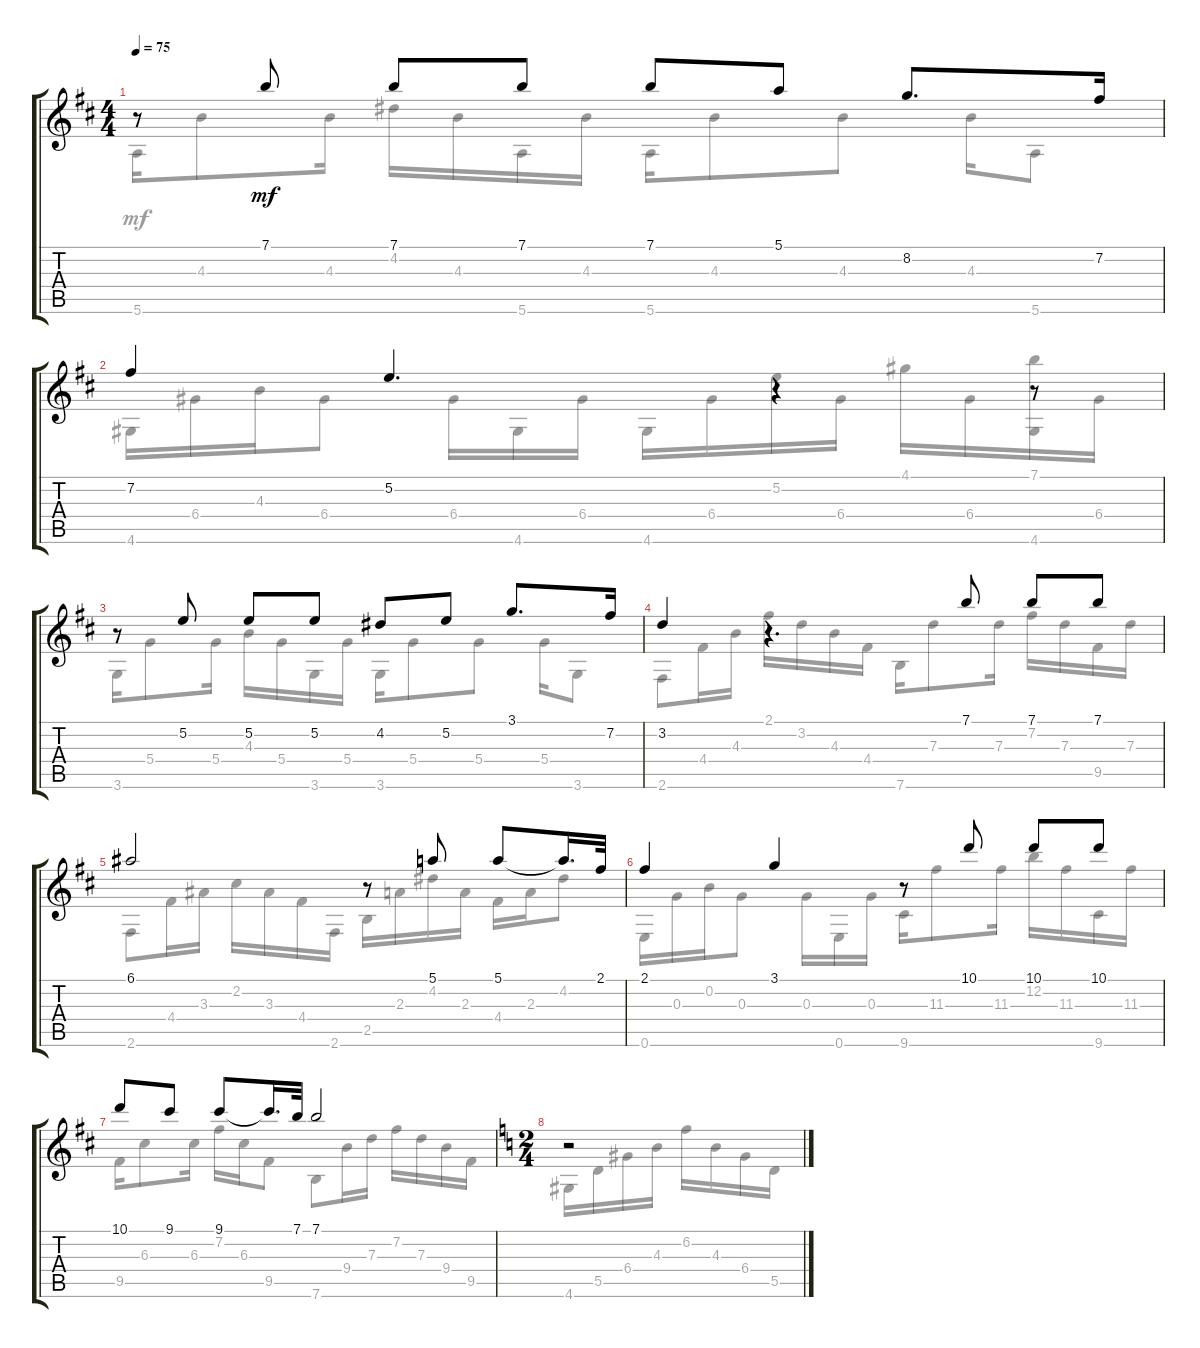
\track "" {instrument acousticguitarnylon}
\staff {score tabs}
\tuning (E4 B3 G3 D3 A2 E2) {hide}
\voice
\ts (4 4)
\tempo 75
\clef g2
\ks bminor
r.8{dy mf} 7.1.8 7.1.8 7.1.8 7.1.8 5.1.8 8.2.8{d} 7.2.16 |
7.2.4 5.2.4{d} r.4 r.8 |
r.8 5.2.8 5.2.8 5.2.8 4.2.8 5.2.8 3.1.8{d} 7.2.16 |
3.2.4 r.4{d} 7.1.8 7.1.8 7.1.8 |
6.1.2 r.8 5.1.8 5.1.8 5.1{t}.16{d} 2.1.32 |
2.1.4 3.1.4 r.8 10.1.8 10.1.8 10.1.8 |
10.1.8 9.1.8 9.1.8 9.1{t}.16{d} 7.1.32 7.1.2 |
\ts (2 4)
\ks c
r.2
\voice
\clef g2
\ottava regular
\simile none
\ks bminor
5.6.16{dy mf} 4.3.8 4.3.16 4.2.16 4.3.16 5.6.16 4.3.16 5.6.16 4.3.8 4.3.8 4.3.16 5.6.8 |
4.6.16 6.4.16 4.3.16 6.4.8 6.4.16 4.6.16 6.4.16 4.6.16 6.4.16 5.2.16 6.4.16 4.1.16 6.4.16 (7.1 4.6).16 6.4.16 |
3.6.16 5.4.8 5.4.16 4.3.16 5.4.16 3.6.16 5.4.16 3.6.16 5.4.8 5.4.8 5.4.16 3.6.8 |
2.6.8 4.4.16 4.3.16 2.1.16 3.2.16 4.3.16 4.4.16 7.6.16 7.3.8 7.3.16 7.2.16 7.3.16 9.5.16 7.3.16 |
2.6.8 4.4.16 3.3.16 2.2.16 3.3.16 4.4.16 2.6.16 2.5.16 2.3.16 4.2.16 2.3.16 4.4.16 2.3.16 4.2.8 |
0.6.16 0.3.16 0.2.16 0.3.8 0.3.16 0.6.16 0.3.16 9.6.16 11.3.8 11.3.16 12.2.16 11.3.16 9.6.16 11.3.16 |
9.5.16 6.3.8 6.3.16 7.2.16 6.3.16 9.5.8 7.6.8 9.4.16 7.3.16 7.2.16 7.3.16 9.4.16 9.5.16 |
\ks c
4.6.16 5.5.16 6.4.16 4.3.16 6.2.16 4.3.16 6.4.16 5.5.16
